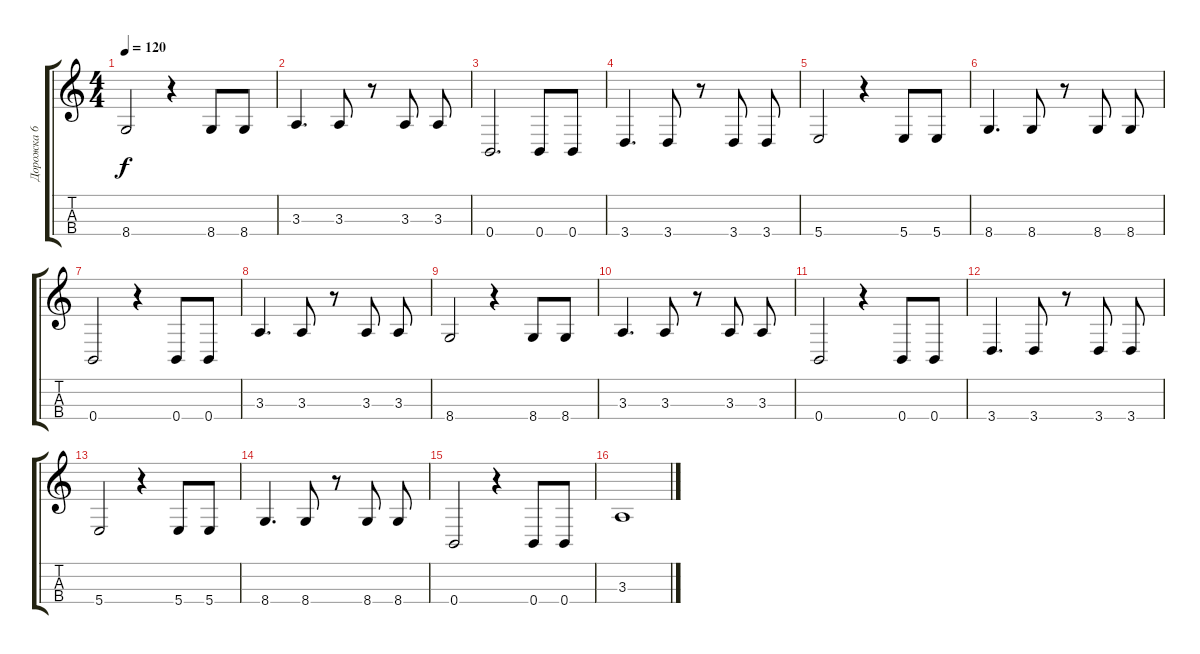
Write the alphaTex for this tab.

\track ("Дорожка 6" "Дорожка 6") {instrument electricbassfinger}
\staff {score tabs}
\tuning (E3 B2 Gb2 B1) {hide}
\ts (4 4)
\tempo 120
\clef g2
\ks c
8.4.2{dy f} r.4 8.4.8 8.4.8 |
3.3.4{d} 3.3.8 r.8 3.3.8 3.3.8 |
0.4.2{d} 0.4.8 0.4.8 |
3.4.4{d} 3.4.8 r.8 3.4.8 3.4.8 |
5.4.2 r.4 5.4.8 5.4.8 |
8.4.4{d} 8.4.8 r.8 8.4.8 8.4.8 |
0.4.2 r.4 0.4.8 0.4.8 |
3.3.4{d} 3.3.8 r.8 3.3.8 3.3.8 |
8.4.2 r.4 8.4.8 8.4.8 |
3.3.4{d} 3.3.8 r.8 3.3.8 3.3.8 |
0.4.2 r.4 0.4.8 0.4.8 |
3.4.4{d} 3.4.8 r.8 3.4.8 3.4.8 |
5.4.2 r.4 5.4.8 5.4.8 |
8.4.4{d} 8.4.8 r.8 8.4.8 8.4.8 |
0.4.2 r.4 0.4.8 0.4.8 |
3.3.1
